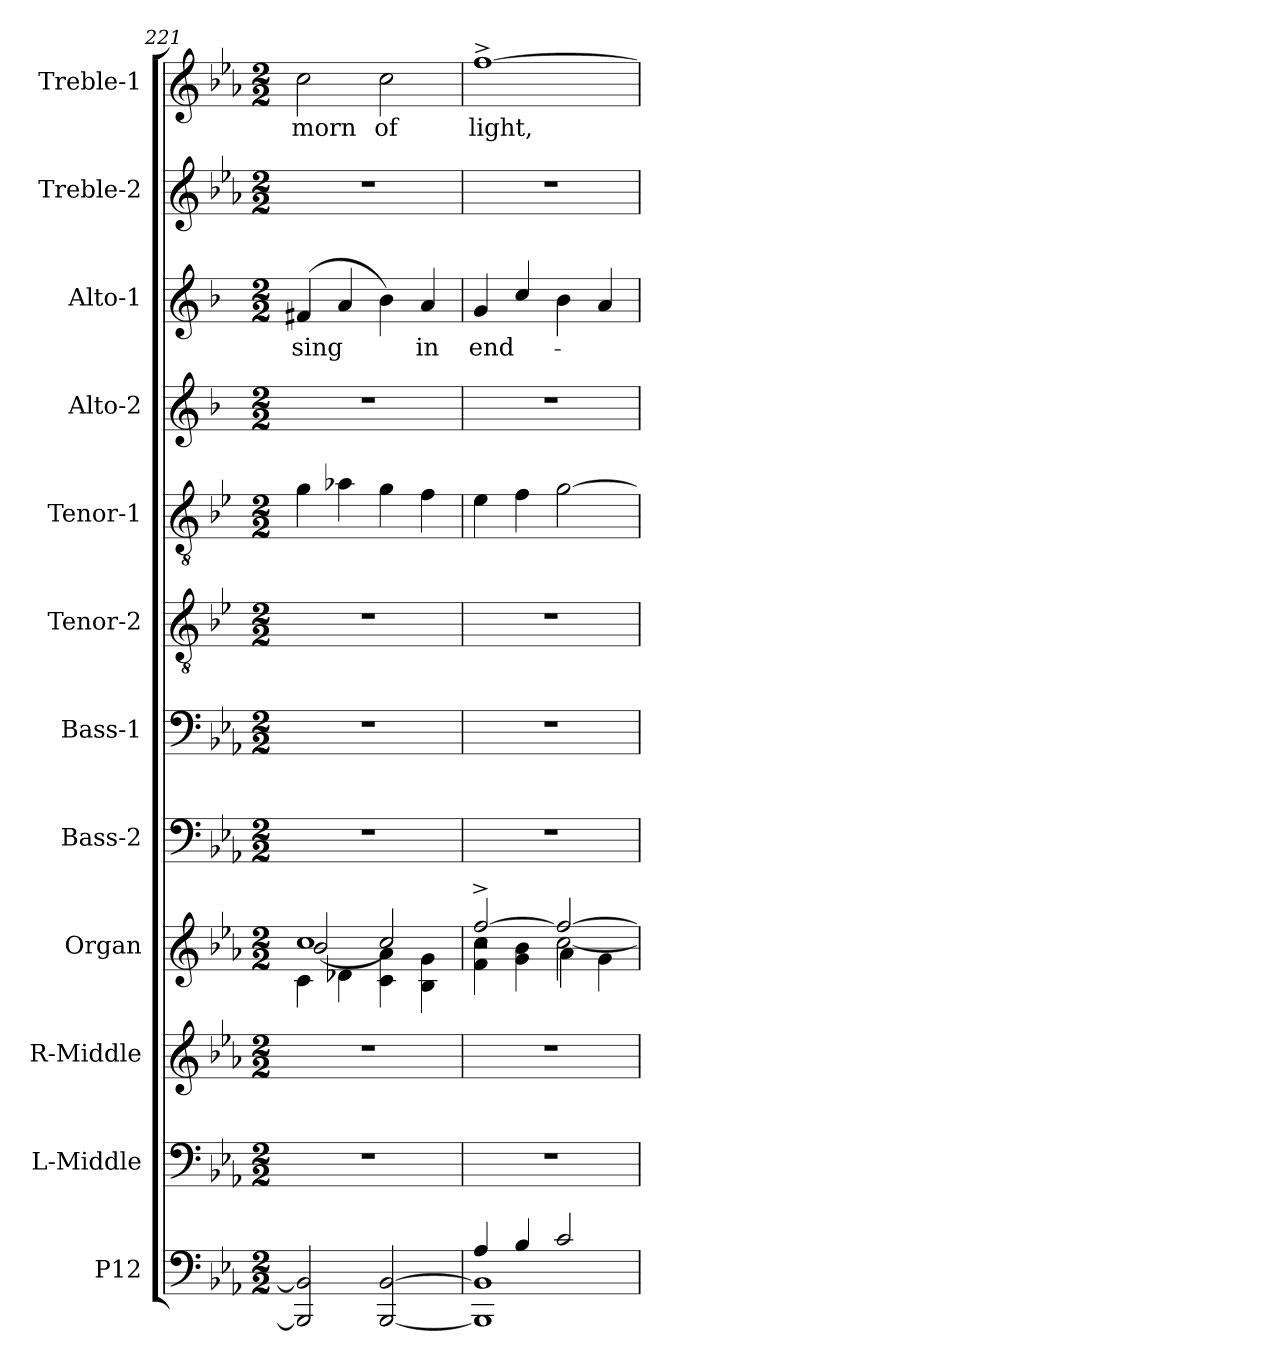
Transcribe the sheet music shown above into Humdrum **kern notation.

**kern	**kern	**kern	**kern	**kern	**kern	**kern	**kern	**kern	**kern	**text	**kern	**kern	**text
*part12	*part11	*part10	*part9	*part8	*part7	*part6	*part5	*part4	*part3	*part3	*part2	*part1	*part1
*staff12	*staff11	*staff10	*staff9	*staff8	*staff7	*staff6	*staff5	*staff4	*staff3	*staff3	*staff2	*staff1	*staff1
*I"P12	*I"L-Middle	*I"R-Middle	*I"Organ	*I"Bass-2	*I"Bass-1	*I"Tenor-2	*I"Tenor-1	*I"Alto-2	*I"Alto-1	*	*I"Treble-2	*I"Treble-1	*
*	*I'L-M	*	*	*I'B2:	*I'B:	*I'T2:	*I'T:	*I'A2:	*I'A:	*	*	*	*
*clefF4	*clefF4	*clefG2	*clefG2	*clefF4	*clefF4	*clefGv2	*clefGv2	*clefG2	*clefG2	*	*clefG2	*clefG2	*
*	*	*	*	*	*	*ITrd4c7	*ITrd4c7	*ITrd1c2	*ITrd1c2	*	*ITrd-7c-12	*ITrd-7c-12	*
*k[b-e-a-]	*k[b-e-a-]	*k[b-e-a-]	*k[b-e-a-]	*k[b-e-a-]	*k[b-e-a-]	*k[b-e-a-]	*k[b-e-a-]	*k[b-e-a-]	*k[b-e-a-]	*	*k[b-e-a-]	*k[b-e-a-]	*
*E-:	*E-:	*E-:	*E-:	*E-:	*E-:	*E-:	*E-:	*E-:	*E-:	*	*E-:	*E-:	*
*M2/2	*M2/2	*M2/2	*M2/2	*M2/2	*M2/2	*M2/2	*M2/2	*M2/2	*M2/2	*	*M2/2	*M2/2	*
=221	=221	=221	=221	=221	=221	=221	=221	=221	=221	=221	=221	=221	=221
*	*	*	*^	*	*	*	*	*	*	*	*	*	*
*	*	*	*	*^	*	*	*	*	*	*	*	*	*	*
!	!	!	!	!	!	!	!	!	!	!	!	!LO:LY:b:color=#000000	!	!	!
!	!	!	!	!	!	!	!	!	!	!	!	!	!	!	!LO:LY:b:color=#000000
2BBB-i/] 2BB-i]	1r	1r	1cci	(2b-i/	4ci\	1r	1r	1r	4ci\	1r	(4eni/	sing	1r	2ccci\	morn
.	.	.	.	.	4d-Xi\	.	.	.	4d-Xi\	.	4gi/	.	.	.	.
!	!	!	!	!	!	!	!	!	!	!	!	!	!	!	!LO:LY:b:color=#000000
[2BBB-i/ [2BB-i	.	.	.	2cci/)	4ci\ 4a-i	.	.	.	4ci\	.	4a-i\)	.	.	2ccci\	of
!	!	!	!	!	!	!	!	!	!	!	!	!LO:LY:b:color=#000000	!	!	!
.	.	.	.	.	4B-i\ 4gi	.	.	.	4B-i\	.	4gi/	in	.	.	.
=222	=222	=222	=222	=222	=222	=222	=222	=222	=222	=222	=222	=222	=222	=222	=222
*^	*	*	*	*	*	*	*	*	*	*	*	*	*	*	*
!	!	!	!	!	!	!	!	!	!	!	!	!	!LO:LY:b:color=#000000	!	!	!
!	!	!	!	!	!	!	!	!	!	!	!	!	!	!	!	!LO:LY:b:color=#000000
1BBB-i] 1BB-i]	4A-i/	1r	1r	[2ff^i/	2r	4fi\ 4cci	1r	1r	1r	4A-i\	1r	4fi/	end-	1r	[1fff^i	light,
.	4B-i/	.	.	.	.	4gi\ 4b-i	.	.	.	4B-i\	.	4b-i/	.	.	.	.
.	2ci/	.	.	2ffi/_	[2cci\	4a-i\	.	.	.	[2ci\	.	4a-i\	.	.	.	.
.	.	.	.	.	.	4gi\	.	.	.	.	.	4gi/	.	.	.	.
*v	*v	*	*	*v	*v	*v	*	*	*	*	*	*	*	*	*	*
=	=	=	=	=	=	=	=	=	=	=	=	=	=
*-	*-	*-	*-	*-	*-	*-	*-	*-	*-	*-	*-	*-	*-
